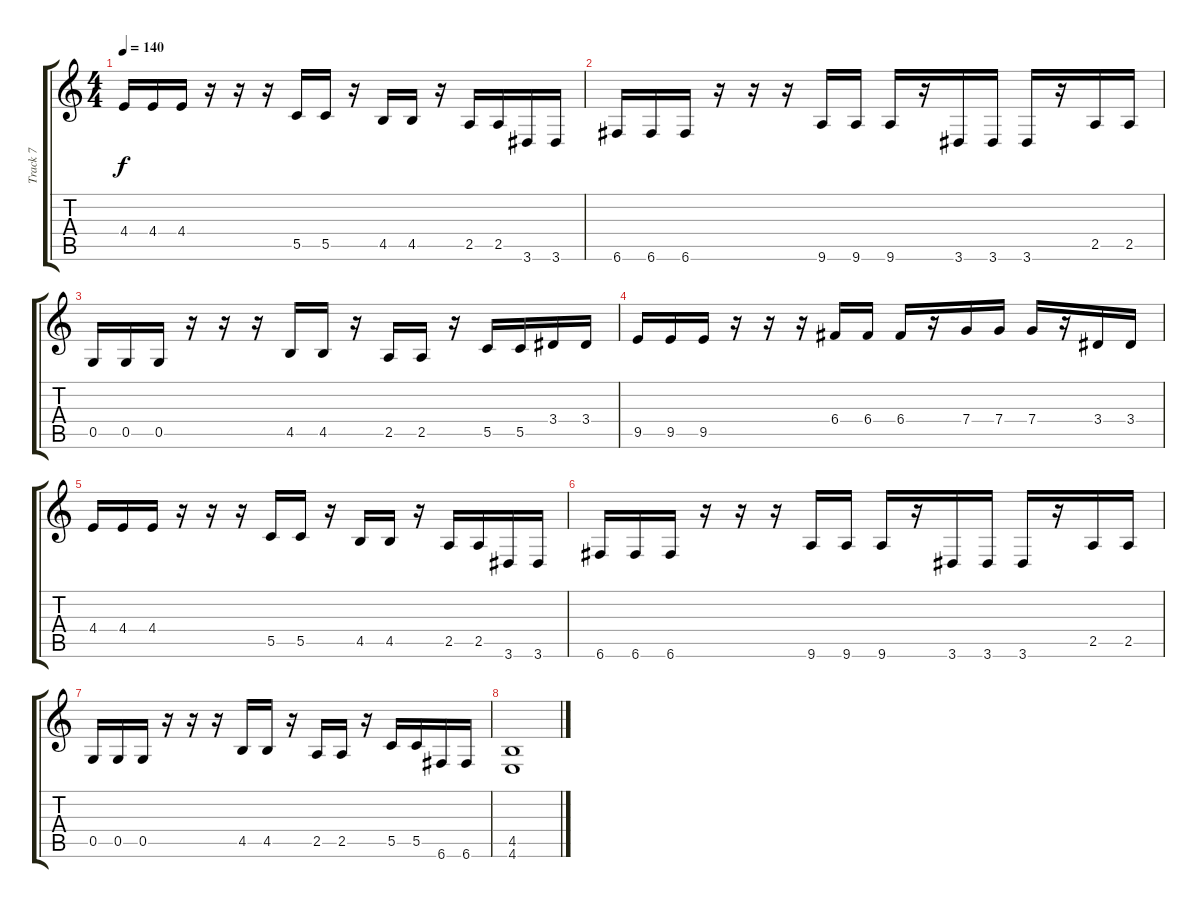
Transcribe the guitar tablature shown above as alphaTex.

\track ("Track 7" "Track 7") {instrument overdrivenguitar}
\staff {score tabs}
\tuning (D4 A3 F3 C3 G2 C2) {hide}
\ts (4 4)
\tempo 140
\clef g2
\ks c
4.4.16{dy f} 4.4.16 4.4.16 r.16 r.16 r.16 5.5.16 5.5.16 r.16 4.5.16 4.5.16 r.16 2.5.16 2.5.16 3.6.16 3.6.16 |
6.6.16 6.6.16 6.6.16 r.16 r.16 r.16 9.6.16 9.6.16 9.6.16 r.16 3.6.16 3.6.16 3.6.16 r.16 2.5.16 2.5.16 |
0.5.16 0.5.16 0.5.16 r.16 r.16 r.16 4.5.16 4.5.16 r.16 2.5.16 2.5.16 r.16 5.5.16 5.5.16 3.4.16 3.4.16 |
9.5.16 9.5.16 9.5.16 r.16 r.16 r.16 6.4.16 6.4.16 6.4.16 r.16 7.4.16 7.4.16 7.4.16 r.16 3.4.16 3.4.16 |
4.4.16 4.4.16 4.4.16 r.16 r.16 r.16 5.5.16 5.5.16 r.16 4.5.16 4.5.16 r.16 2.5.16 2.5.16 3.6.16 3.6.16 |
6.6.16 6.6.16 6.6.16 r.16 r.16 r.16 9.6.16 9.6.16 9.6.16 r.16 3.6.16 3.6.16 3.6.16 r.16 2.5.16 2.5.16 |
0.5.16 0.5.16 0.5.16 r.16 r.16 r.16 4.5.16 4.5.16 r.16 2.5.16 2.5.16 r.16 5.5.16 5.5.16 6.6.16 6.6.16 |
(4.5 4.6).1
